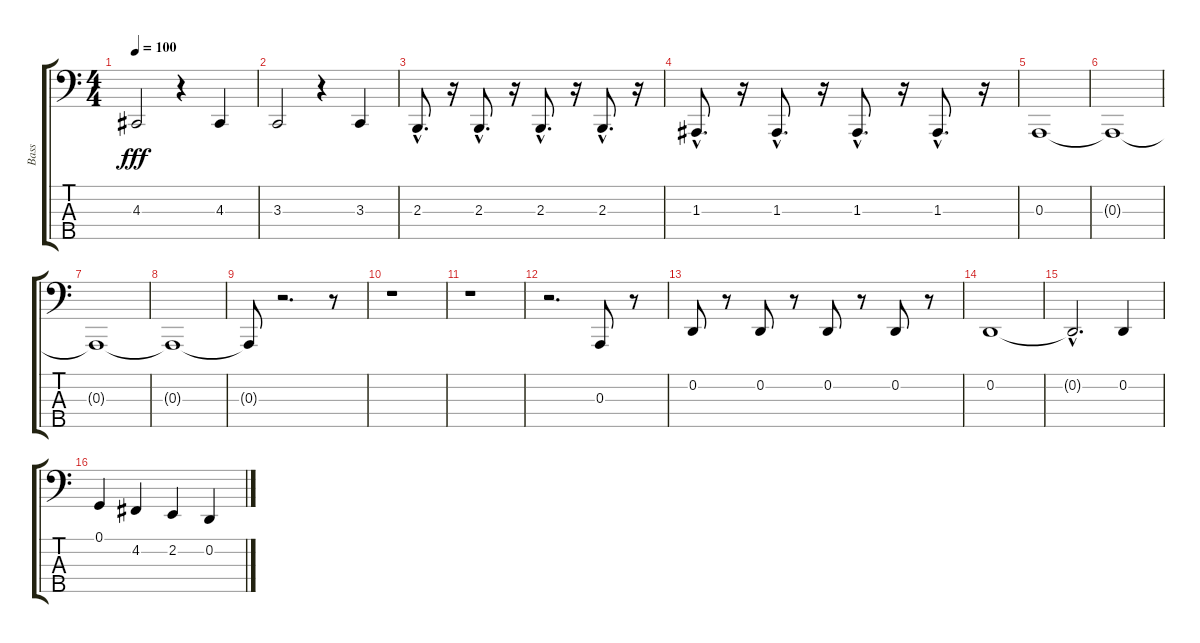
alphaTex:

\track ("Bass" "Bass") {instrument stringensemble1}
\staff {score tabs}
\tuning (G2 D2 A1 E1 B0) {hide}
\ts (4 4)
\tempo 100
\clef f4
\ks c
4.3.2{dy fff} r.4 4.3.4 |
3.3.2 r.4 3.3.4 |
2.3{hac}.8{d} r.16 2.3{hac}.8{d} r.16 2.3{hac}.8{d} r.16 2.3{hac}.8{d} r.16 |
1.3{hac}.8{d} r.16 1.3{hac}.8{d} r.16 1.3{hac}.8{d} r.16 1.3{hac}.8{d} r.16 |
0.3.1 |
0.3{t}.1 |
0.3{t}.1 |
0.3{t}.1 |
0.3{t}.8 r.2{d} r.8 |
r.1 |
r.1 |
r.2{d} 0.3.8 r.8 |
0.2.8 r.8 0.2.8 r.8 0.2.8 r.8 0.2.8 r.8 |
0.2.1 |
0.2{hac t}.2{d} 0.2.4 |
0.1.4 4.2.4 2.2.4 0.2.4
